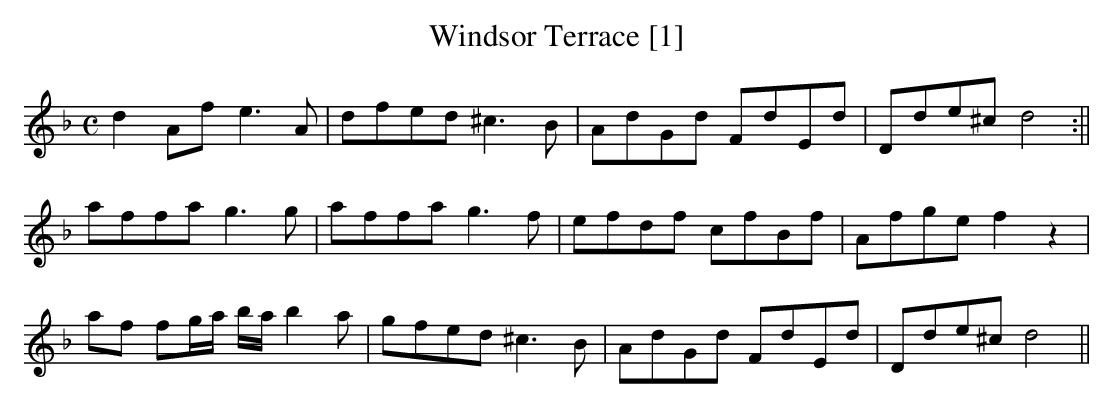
X:1
T:Windsor Terrace [1]
M:C
L:1/8
K:Dmin
d2 Af e3A|dfed ^c3B|AdGd FdEd|Dde^c d4:||
affa g3g|affa g3f|efdf cfBf|Afge f2 z2|
af fg/a/ b/a/ b2a|gfed ^c3B|AdGd FdEd|Dde^c d4||
